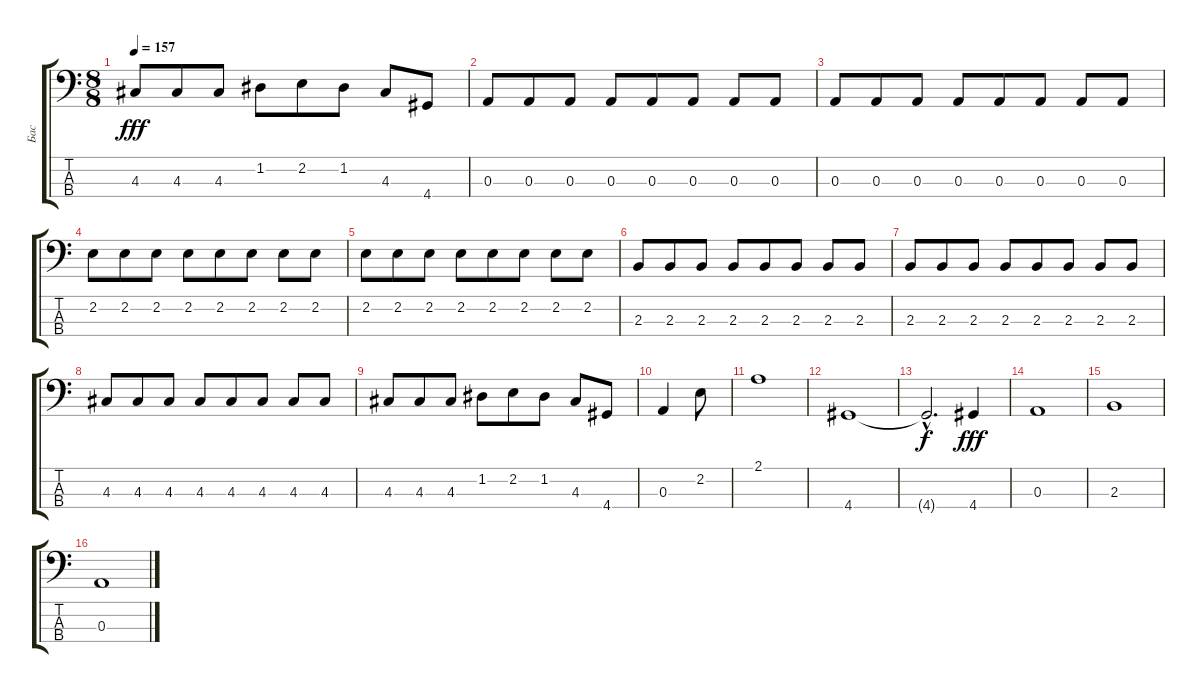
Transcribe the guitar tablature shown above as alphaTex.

\track ("Бас" "Бас") {instrument fretlessbass}
\staff {score tabs}
\tuning (G2 D2 A1 E1) {hide}
\ts (8 8)
\tempo 157
\clef f4
\ks c
4.3.8{dy fff} 4.3.8 4.3.8 1.2.8 2.2.8 1.2.8 4.3.8 4.4.8 |
0.3.8 0.3.8 0.3.8 0.3.8 0.3.8 0.3.8 0.3.8 0.3.8 |
0.3.8 0.3.8 0.3.8 0.3.8 0.3.8 0.3.8 0.3.8 0.3.8 |
2.2.8 2.2.8 2.2.8 2.2.8 2.2.8 2.2.8 2.2.8 2.2.8 |
2.2.8 2.2.8 2.2.8 2.2.8 2.2.8 2.2.8 2.2.8 2.2.8 |
2.3.8 2.3.8 2.3.8 2.3.8 2.3.8 2.3.8 2.3.8 2.3.8 |
2.3.8 2.3.8 2.3.8 2.3.8 2.3.8 2.3.8 2.3.8 2.3.8 |
4.3.8 4.3.8 4.3.8 4.3.8 4.3.8 4.3.8 4.3.8 4.3.8 |
4.3.8 4.3.8 4.3.8 1.2.8 2.2.8 1.2.8 4.3.8 4.4.8 |
0.3.4 2.2.8 |
2.1.1 |
4.4.1 |
4.4{hac t}.2{d dy f} 4.4.4{dy fff} |
0.3.1 |
2.3.1 |
0.3.1
